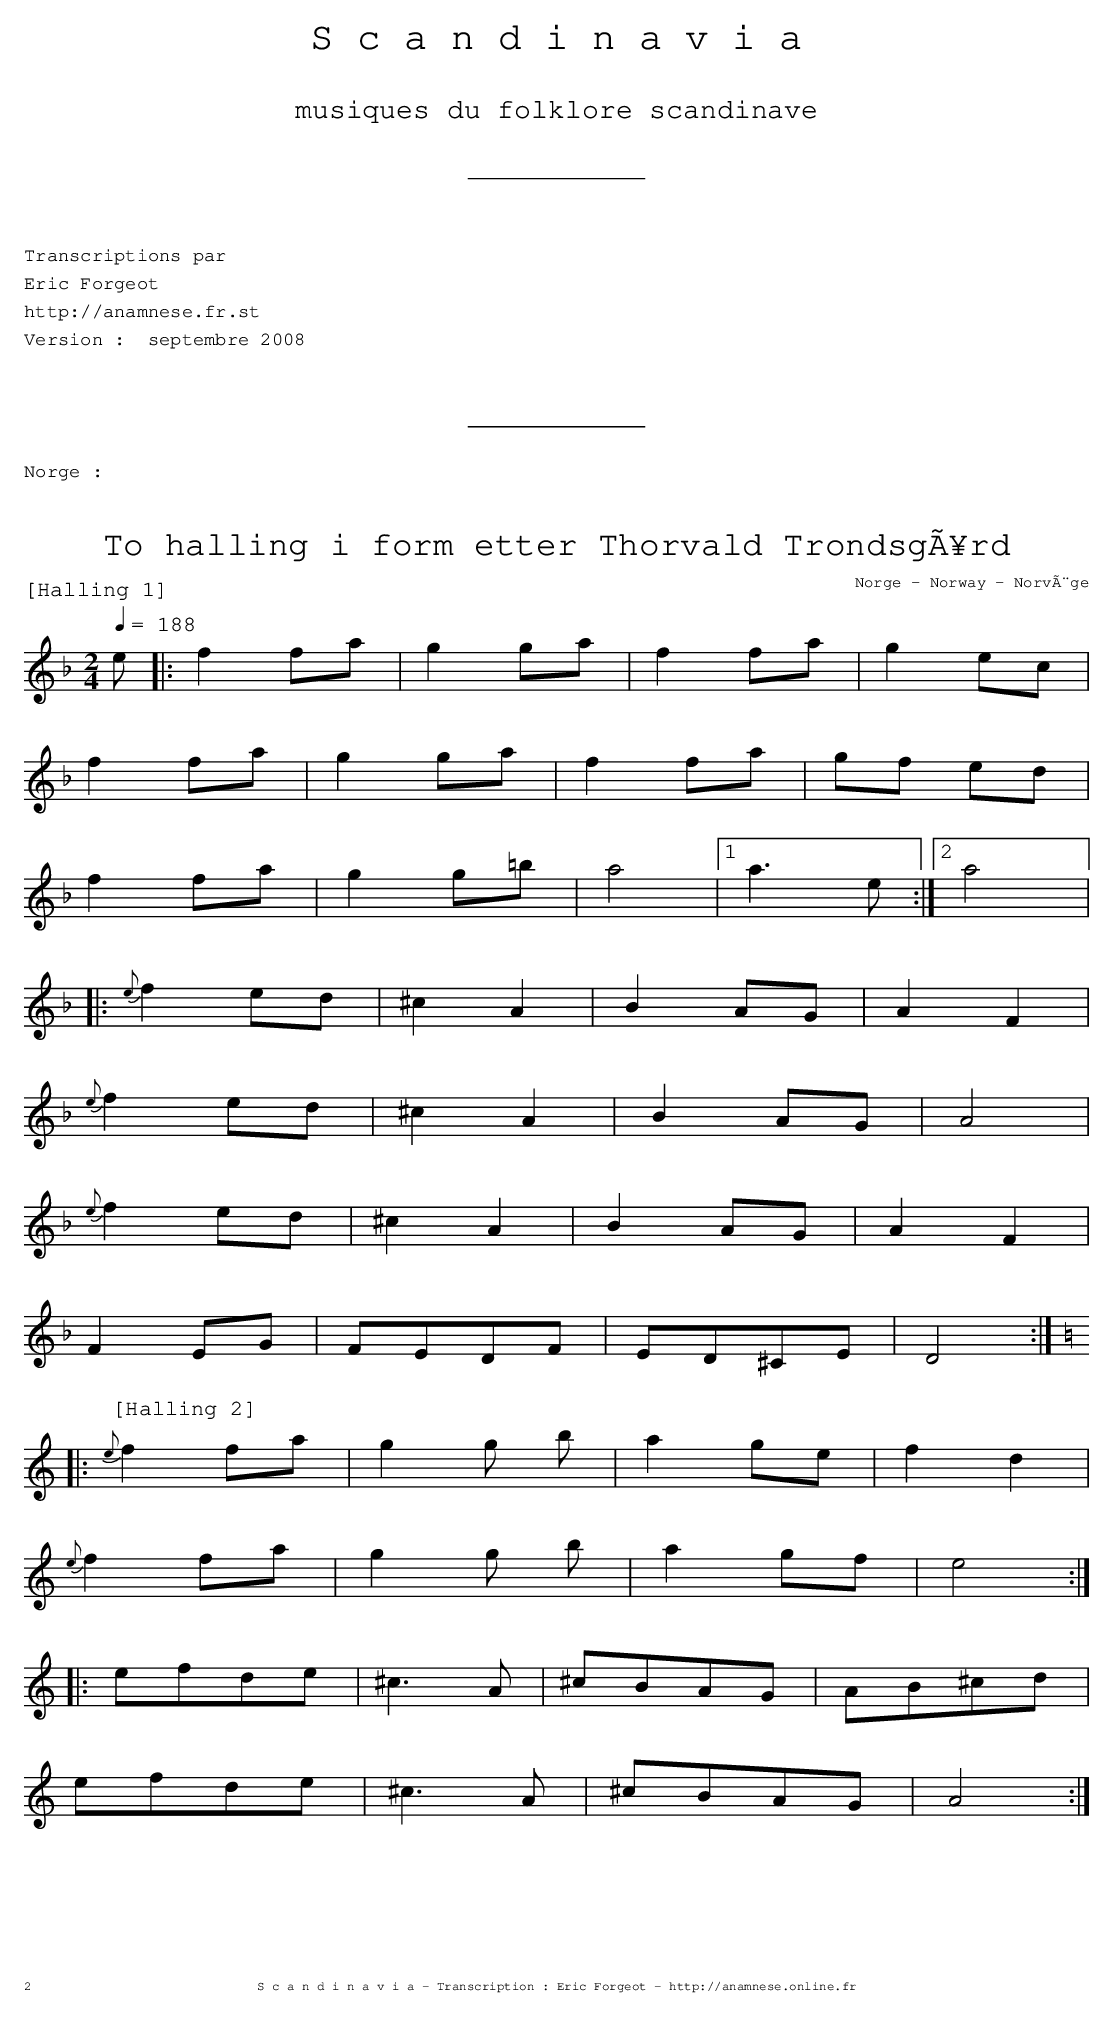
X:1
T:To halling i form etter Thorvald Trondsgård
O:Norge - Norway - Norvège
P:[Halling 1]
M:2/4
L:1/8
Q:1/4=188
K:F
e |: f2 fa | g2 ga | f2 fa | g2 ec |
     f2 fa | g2 ga | f2 fa | gf ed |
     f2 fa | g2 g=b| a4    |1 a3 e :|2 a4|:
 {e}f2 ed | ^c2 A2 | B2  AG | A2F2 |
 {e}f2 ed | ^c2 A2 | B2  AG | A4   |
 {e}f2 ed | ^c2 A2 | B2  AG | A2F2 |
    F2 EG |  FEDF  | ED^CE  | D4  :||:
P:[Halling 2]
K:C
 {e}f2 fa | g2 g b | a2 ge | f2 d2 |
 {e}f2 fa | g2 g b | a2 gf | e4 :||:
     efde | ^c3 A  | ^cBAG | AB^cd |
     efde | ^c3 A  | ^cBAG | A4   :|]
